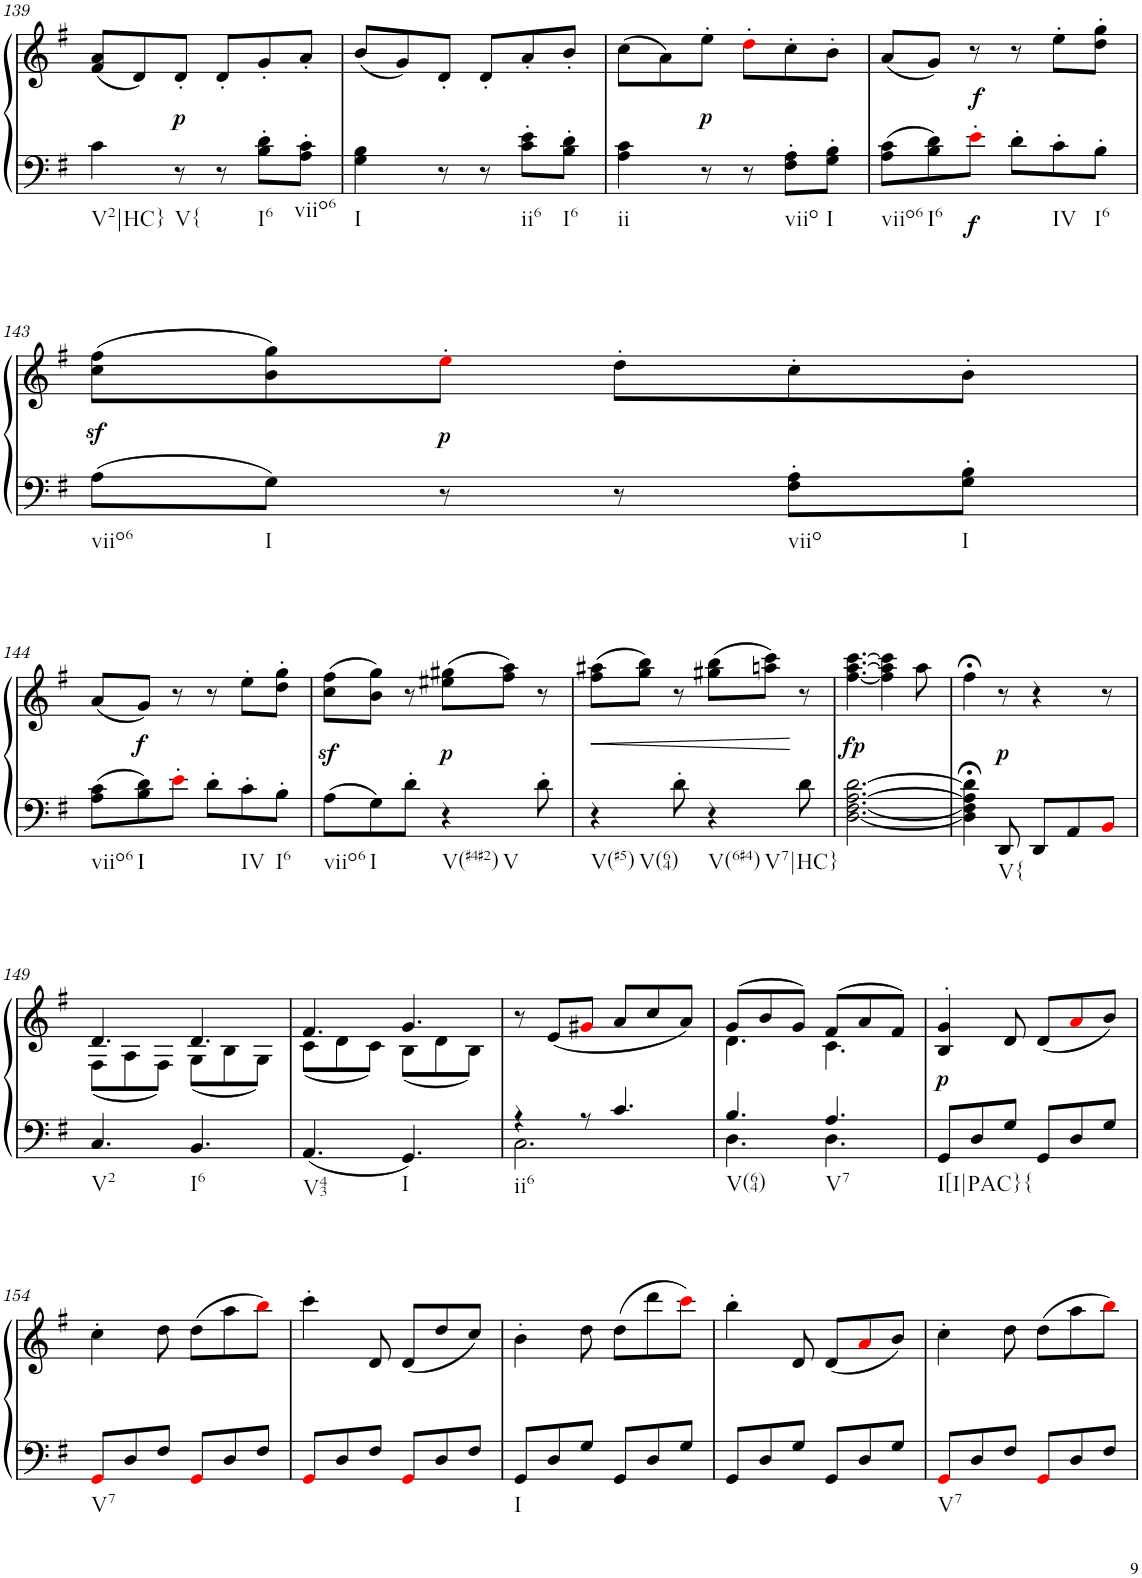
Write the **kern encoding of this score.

**kern	**kern	**dynam
*part1	*part1	*part1
*staff2	*staff1	*staff1/2
*I"Klavier linke Hand	*	*
!!LO:PB:g=z
*clefF4	*clefG2	*
*k[f#]	*k[f#]	*
*M6/8	*M6/8	*
=139	=139	=139
!LO:TX:b:t=V2|HC}	!	!
4c\	(8f#/ 8a/L	.
.	8d/)	.
!LO:TX:b:t=V{	!	!
!	!	!LO:DY:b
8r	8d'/J	p
8r	8d'/L	.
!LO:TX:b:t=I6	!	!
8B\' 8d\'L	8g'/	.
!LO:TX:b:t=viio6	!	!
8A\' 8c\'J	8a'/J	.
=140	=140	=140
!LO:TX:b:t=I	!	!
4G\ 4B\	(8b/L	.
.	8g/)	.
8r	8d'/J	.
8r	8d'/L	.
!LO:TX:b:t=ii6	!	!
8c\' 8e\'L	8a'/	.
!LO:TX:b:t=I6	!	!
8B\' 8d\'J	8b'/J	.
=141	=141	=141
!LO:TX:b:t=ii	!	!
4A\ 4c\	(8cc\L	.
.	8a\)	.
!	!	!LO:DY:b
8r	8ee'\J	p
8r	8dd'i\L	.
!LO:TX:b:t=viio	!	!
8F#\' 8A\'L	8cc'\	.
!LO:TX:b:t=I	!	!
8G\' 8B\'J	8b'\J	.
=142	=142	=142
!LO:TX:b:t=viio6	!	!
8A\ 8c\L	(8a/L	.
!LO:TX:b:t=I6	!	!
8B\ 8d\	8g/J)	.
!	!	!LO:DY:b=2
!	!	!LO:DY:n=1:b
8e'i\J	8r	f f
8d'\L	8r	.
!LO:TX:b:t=IV	!	!
8c'\	8ee'\L	.
!LO:TX:b:t=I6	!	!
8B'\J	8dd\' 8gg\'J	.
!!LO:LB:g=z
=143	=143	=143
!LO:TX:b:t=viio6	!	!
8A\L	(8cc\z< 8ff#\z<L	.
!LO:TX:b:t=I	!	!
8G\J	8b\ 8gg\)	.
!	!	!LO:DY:b
8r	8ee'i\J	p
8r	8dd'\L	.
!LO:TX:b:t=viio	!	!
8F#\' 8A\'L	8cc'\	.
!LO:TX:b:t=I	!	!
8G\' 8B\'J	8b'\J	.
!!LO:LB:g=z
=144	=144	=144
!LO:TX:b:t=viio6	!	!
8A\ 8c\L	(8a/L	.
!LO:TX:b:t=I	!	!
!	!	!LO:DY:b
8B\ 8d\	8g/J)	f
8e'i\J	8r	.
8d'\L	8r	.
!LO:TX:b:t=IV	!	!
8c'\	8ee'\L	.
!LO:TX:b:t=I6	!	!
8B'\J	8dd\' 8gg\'J	.
=145	=145	=145
!LO:TX:b:t=viio6	!	!
8A\L	(8cc\z< 8ff#\z<L	.
!LO:TX:b:t=I	!	!
8G\	8b\ 8gg\J)	.
8d'\J	8r	.
!LO:TX:b:t=V(#4#2)	!	!
!LO:TX:b:t=V	!	!
!	!	!LO:DY:b
4r	(8ee#X\ 8gg#X\L	p
.	8ff#\ 8aa\J)	.
8d'\	8r	.
=146	=146	=146
!LO:TX:b:t=V(#5)	!	!
!LO:TX:b:t=V(64)	!	!
!	!	!LO:HP:b
4r	(8ff#\ 8aa#X\L	<
.	8gg\ 8bb\J)	.
8d'\	8r	.
!LO:TX:b:t=V(6#4)	!	!
!LO:TX:b:t=V7|HC}	!	!
4r	(8gg#X\ 8bb\L	.
.	8aan\ 8ccc\J)	.
8d\	8r	[
=147	=147	=147
!	!	!LO:DY:b
[2.D\ [2.F#\ [2.A\ [2.d\	[4.ff#\ [4.aa\ [4.ccc\	fp
.	4ff#\] 4aa\] 4ccc\]	.
.	8aa\	.
=148	=148	=148
4D\];< 4F#\];< 4A\];< 4d\];<	4ff#;<\	.
!LO:TX:b:t=V{	!	!
!	!	!LO:DY:b
8DD/	8r	p
8DD/L	4r	.
8AA/	.	.
8BBi/J	8r	.
!!LO:LB:g=z
=149	=149	=149
*	*^	*
!LO:TX:b:t=V2	!	!	!
4.C/	4.d/	(8F#\L	.
.	.	8A\	.
.	.	8F#\J)	.
!LO:TX:b:t=I6	!	!	!
4.BB/	4.d/	(8G\L	.
.	.	8B\	.
.	.	8G\J)	.
=150	=150	=150	=150
!LO:TX:b:t=V43	!	!	!
4.AA/	4.f#/	(8c\L	.
.	.	8d\	.
.	.	8c\J)	.
!LO:TX:b:t=I	!	!	!
4.GG/	4.g/	(8B\L	.
.	.	8d\	.
.	.	8B\J)	.
=151	=151	=151	=151
*^	*	*	*
!LO:TX:b:t=ii6	!	!	!	!
*	*	*v	*v	*
4r	2.C\	8r	.
.	.	(8e/L	.
8r	.	8g#Xi/J	.
4.c/	.	8a/L	.
.	.	8cc/	.
.	.	8a/J)	.
=152	=152	=152	=152
*	*	*^	*
!LO:TX:b:t=V(64)	!	!	!	!
4.B/	4.D\	(8g/L	4.d\	.
.	.	8b/	.	.
.	.	8g/J)	.	.
!LO:TX:b:t=V7	!	!	!	!
4.A/	4.D\	(8f#/L	4.c\	.
.	.	8a/	.	.
.	.	8f#/J)	.	.
*v	*v	*	*	*
*	*v	*v	*
=153	=153	=153
!LO:TX:b:t=I[I|PAC}{	!	!
!	!	!LO:DY:b
8GG/L	4B/'> 4g/'>	p
8D/	.	.
8G/J	8d/	.
8GG/L	(8d/L	.
8D/	8ai/	.
8G/J	8b/J)	.
!!LO:LB:g=z
=154	=154	=154
!LO:TX:b:t=V7	!	!
8GGi/L	4cc'\	.
8D/	.	.
8F#/J	8dd\	.
8GGi/L	(8dd\L	.
8D/	8aa\	.
8F#/J	8bbi\J)	.
=155	=155	=155
8GGi/L	4ccc'\	.
8D/	.	.
8F#/J	8d/	.
8GGi/L	(8d/L	.
8D/	8dd/	.
8F#/J	8cc/J)	.
=156	=156	=156
!LO:TX:b:t=I	!	!
8GG/L	4b'\	.
8D/	.	.
8G/J	8dd\	.
8GG/L	(8dd\L	.
8D/	8ddd\	.
8G/J	8ccci\J)	.
=157	=157	=157
8GG/L	4bb'\	.
8D/	.	.
8G/J	8d/	.
8GG/L	(8d/L	.
8D/	8ai/	.
8G/J	8b/J)	.
=158	=158	=158
!LO:TX:b:t=V7	!	!
8GGi/L	4cc'\	.
8D/	.	.
8F#/J	8dd\	.
8GGi/L	(8dd\L	.
8D/	8aa\	.
8F#/J	8bbi\J)	.
=	=	=
*-	*-	*-
